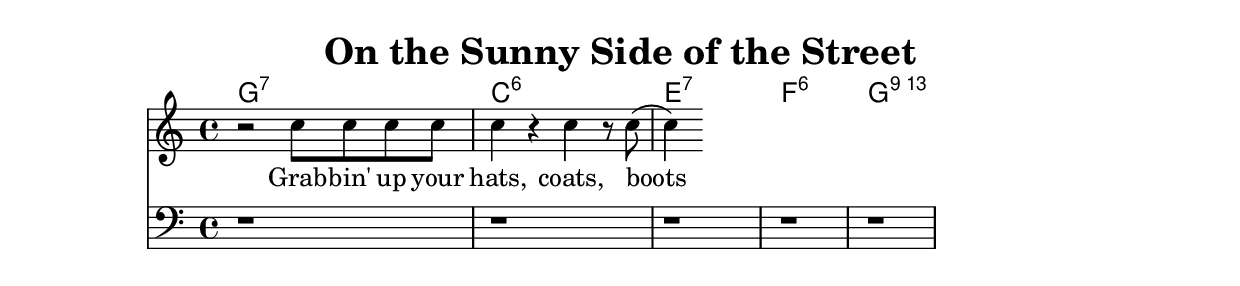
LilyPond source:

\version "2.20.0"
\header {
  title = "On the Sunny Side of the Street"
}

melodyA = {
  r2 c''8 c'' c'' c'' |
  c''4 r4 c''4 r8 c''8( |
  c''4)
}

harmonyA = {
  r1 r r r r
}


chordsA = \chordmode {
  g1:7 c:6 e:7 f:6 g:13
}

lyricsA = \lyricmode {
  Grab -- bin' up your
  hats, coats, boots
  and eve -- ry -- thing. Leave your
  wor -- ries on the door -- step 'cause we're
  go -- in' bye 'n' bye. Just di --
  rect your feet. You
  look neat. On the
  sun -- ny side of the
  street.
  Can't you head the
  pit -- ter and the pat -- ter of the
  rain -- drops tri -- pp -- ling down the
  fi -- re es -- cape lat -- ter.
}

\score {
  <<
    \new ChordNames {
      \set chordChanges = ##t
      \chordsA
    }
    \new Staff {
      \new Voice = "melody" {
        \clef "treble"
        \melodyA
      }
    }
    \new Lyrics \lyricsto "melody" {
      \lyricsA
    }
    \new Staff {
      \clef "bass"
      \harmonyA
    }
  >>
  \layout {}
  \midi {
    \tempo 4 = 110
  }
}
